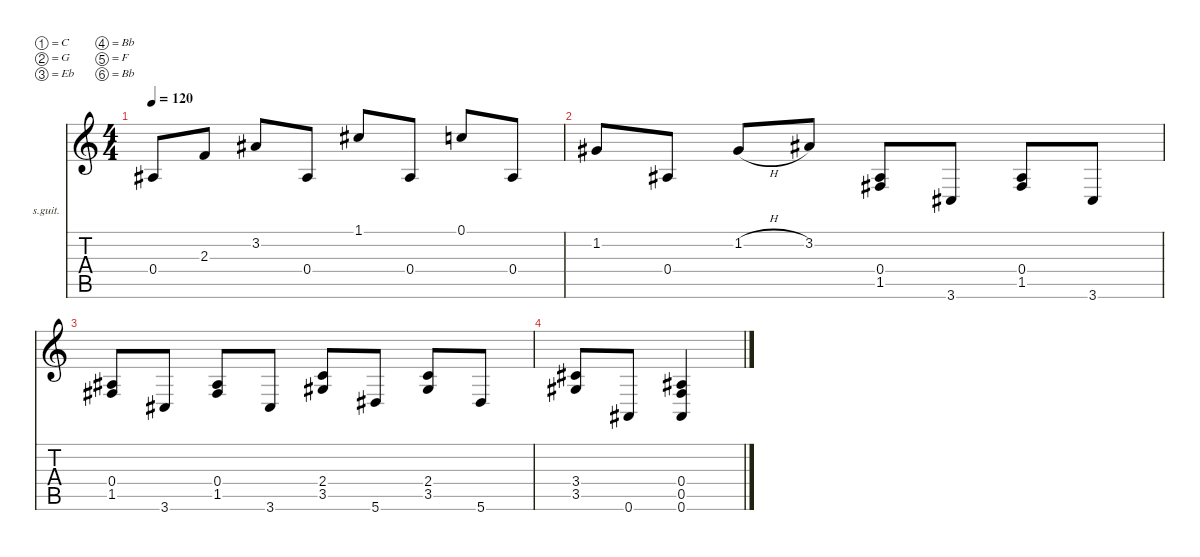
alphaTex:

\defaultSystemsLayout 4
\hideDynamics
\bracketExtendMode nobrackets
\firstSystemTrackNameOrientation horizontal
\otherSystemsTrackNameOrientation horizontal
\track ("Steel Guitar" "s.guit.") {instrument acousticguitarsteel}
\staff {score tabs}
\tuning (C4 G3 Eb3 Bb2 F2 Bb1)
\ts (4 4)
\tempo 120
\clef g2
\ks c
0.4{acc #}.8{dy mf beam Up} 2.3.8{beam Up} 3.2{acc #}.8{beam Up} 0.4{acc #}.8{beam Up} 1.1{acc #}.8{beam Up} 0.4{acc #}.8{beam Up} 0.1.8{beam Up} 0.4{acc #}.8{beam Up} |
1.2{acc #}.8{beam Up} 0.4{acc #}.8{beam Up} 1.2{h acc #}.8{beam Up} 3.2{acc #}.8{beam Up} (1.5{acc #} 0.4{acc #}).8{beam Up} 3.6{acc #}.8{beam Up} (1.5{acc #} 0.4{acc #}).8{beam Up} 3.6{acc #}.8{beam Up} |
(1.5{acc #} 0.4{acc #}).8{beam Up} 3.6{acc #}.8{beam Up} (1.5{acc #} 0.4{acc #}).8{beam Up} 3.6{acc #}.8{beam Up} (3.5{acc #} 2.4).8{beam Up} 5.6{acc #}.8{beam Up} (3.5{acc #} 2.4).8{beam Up} 5.6{acc #}.8{beam Up} |
(3.5{acc #} 3.4{acc #}).8{beam Up} 0.6{acc #}.8{beam Up} (0.6{acc #} 0.5 0.4{acc #}).4{beam Up}
